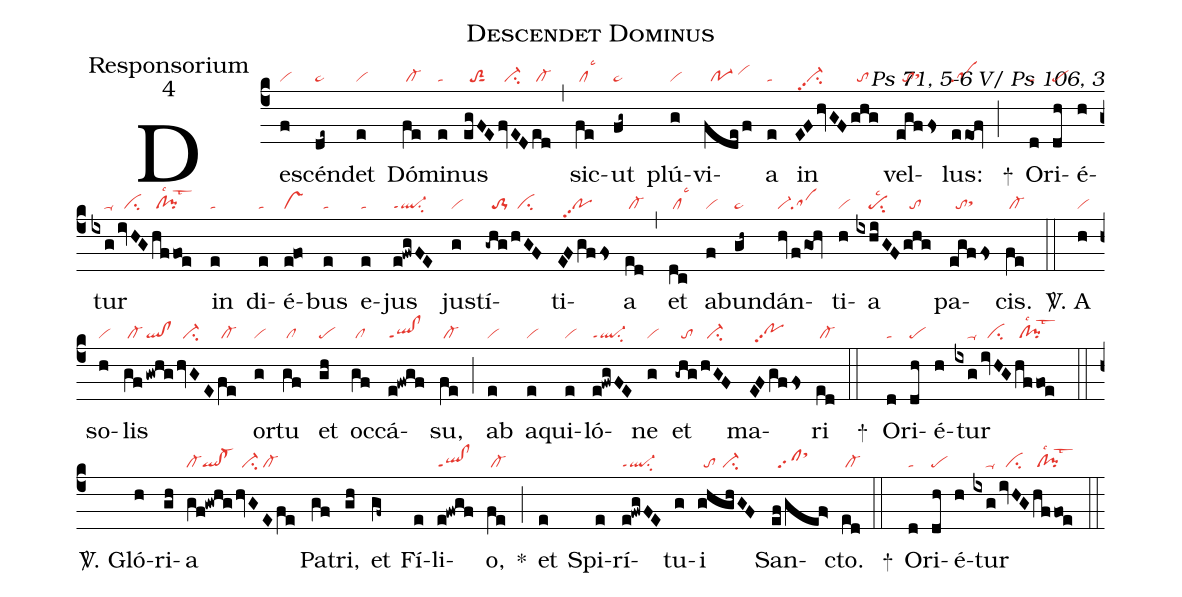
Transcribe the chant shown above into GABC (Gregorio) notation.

name:Descendet Dominus;
office-part:Responsorium;
mode:4;
commentary:Ps 71, 5-6 V/ Ps 106, 3;
nabc-lines:1;
%%
(c4)De(f|vi)scén(de~|pe~)det(e|vi) Dó(fe|/cl-)mi(e|ta)nus(egFE|//toS2sut1|fvED|//ci-|ed|/cl-) (,) sic(fe|/cllsc3)ut(fg~|pe~) plú(g|vi)vi(fde/f|//po-1/vihi)a(e|ta) in(EFhvGF|/vi-pp2su2|ghg|//to) vel(egffs|//tosthh)lus:(eeof|sa) (;)
+()
O(d|ta)ri(dh|pe)é(h)tur(ixg|////ta-|/ivHG|//ci|hffoe|/cl!pilsc1lst3) in(e|ta) di(e|ta)é(e!fo|vs)bus(e|ta) e(e|ta)jus(e!fwgFE|ql-ppt1su2) jus(g|vi)tí(-ghg|//to-1|hGF|//ci)ti(EFgffs|//popp2)a(ed|/cl-) (,) et(dc|/cllsc3) ab(f|vi)un(gh~|pe~)dán(hv|vi-|/fgoh|sa)ti(h|vi)a(ixhiGF|////pesu2lsc2|ghg|//to) pa(egffs|//tosthh)cis.(fe|/cl-) (::)

<sp>V/</sp>. A(h|vi) so(h|vi)lis(gf|/cl-|!gwhg|ql!cl|/hvGE|//ci-|fe|/cl-) or(g|vi)tu(gf|/cl) et(gh|pe) oc(gf|/cl)cá(e!fwgf|ql!clppt1)su,(fe|/cl-) (;) ab(e|vi) a(e|vi)qui(e|vi)ló(e!fwgFE|ql-ppt1su2)ne(g|vi) et(-ghg|//to|hGF|//ci-) ma(EFgffs|//pohhpp2)ri(ed|/cl-) (::)
+()
O(d|ta)ri(dh|pe)é(h)tur(ixg|////ta-|/ivHG|//ci|hffoe|/cl!pilsc1lst3) (::)

<sp>V/</sp>. Gló(h)ri(gh)a(gf!gwhg|cl-ql!cl-|hvGEfe|//ci-/cl-) Pa(gf)tri,(gh)
et(gf~) Fí(e)li(e!fwgf|ql!clppt1)o,(fe|/cl-) *(;)
et(e) Spi(e)rí(e!fwgFE|ql-ppt1su2)tu(g)i(ghghGF|//to//ci-) San(ef/gef>|//sfsthk)cto.(ed|/cl-) (::)
+()
O(d|ta)ri(dh|pe)é(h)tur(ixg|////ta-|/ivHG|//ci|hffoe|/cl!pilsc1lst3) (::)
